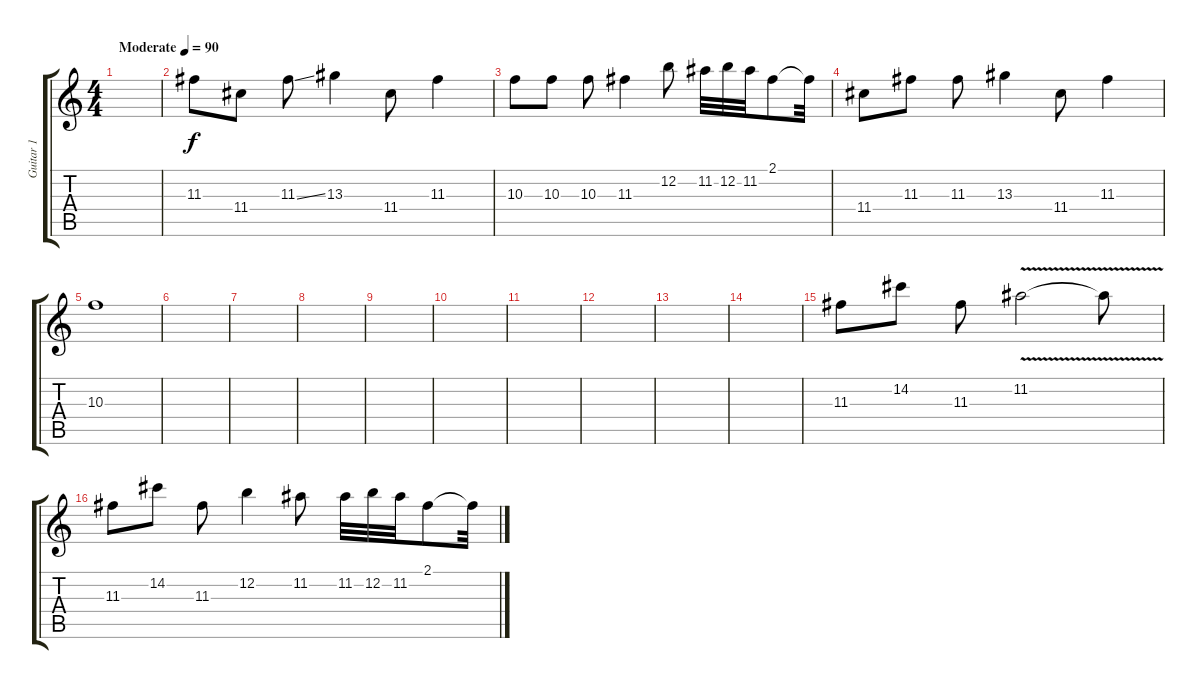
\track ("Guitar 1" "Guitar 1") {instrument distortionguitar}
\staff {score tabs}
\tuning (E4 B3 G3 D3 A2 E2) {hide}
\ts (4 4)
\tempo (90 "Moderate")
\clef g2
\ks c
|
11.3.8 11.4.8 11.3{ss}.8 13.3.4 11.4.8 11.3.4 |
10.3.8 10.3.8 10.3.8 11.3.4 12.2.8 11.2.32 12.2.32 11.2.32 2.1.8 2.1{t}.32 |
11.4.8 11.3.8 11.3.8 13.3.4 11.4.8 11.3.4 |
10.3.1 |
|
|
|
|
|
|
|
|
|
11.3.8 14.2.8 11.3.8 11.2{v}.2 11.2{t}.8 |
11.3.8 14.2.8 11.3.8 12.2.4 11.2.8 11.2.32 12.2.32 11.2.32 2.1.8 2.1{t}.32
